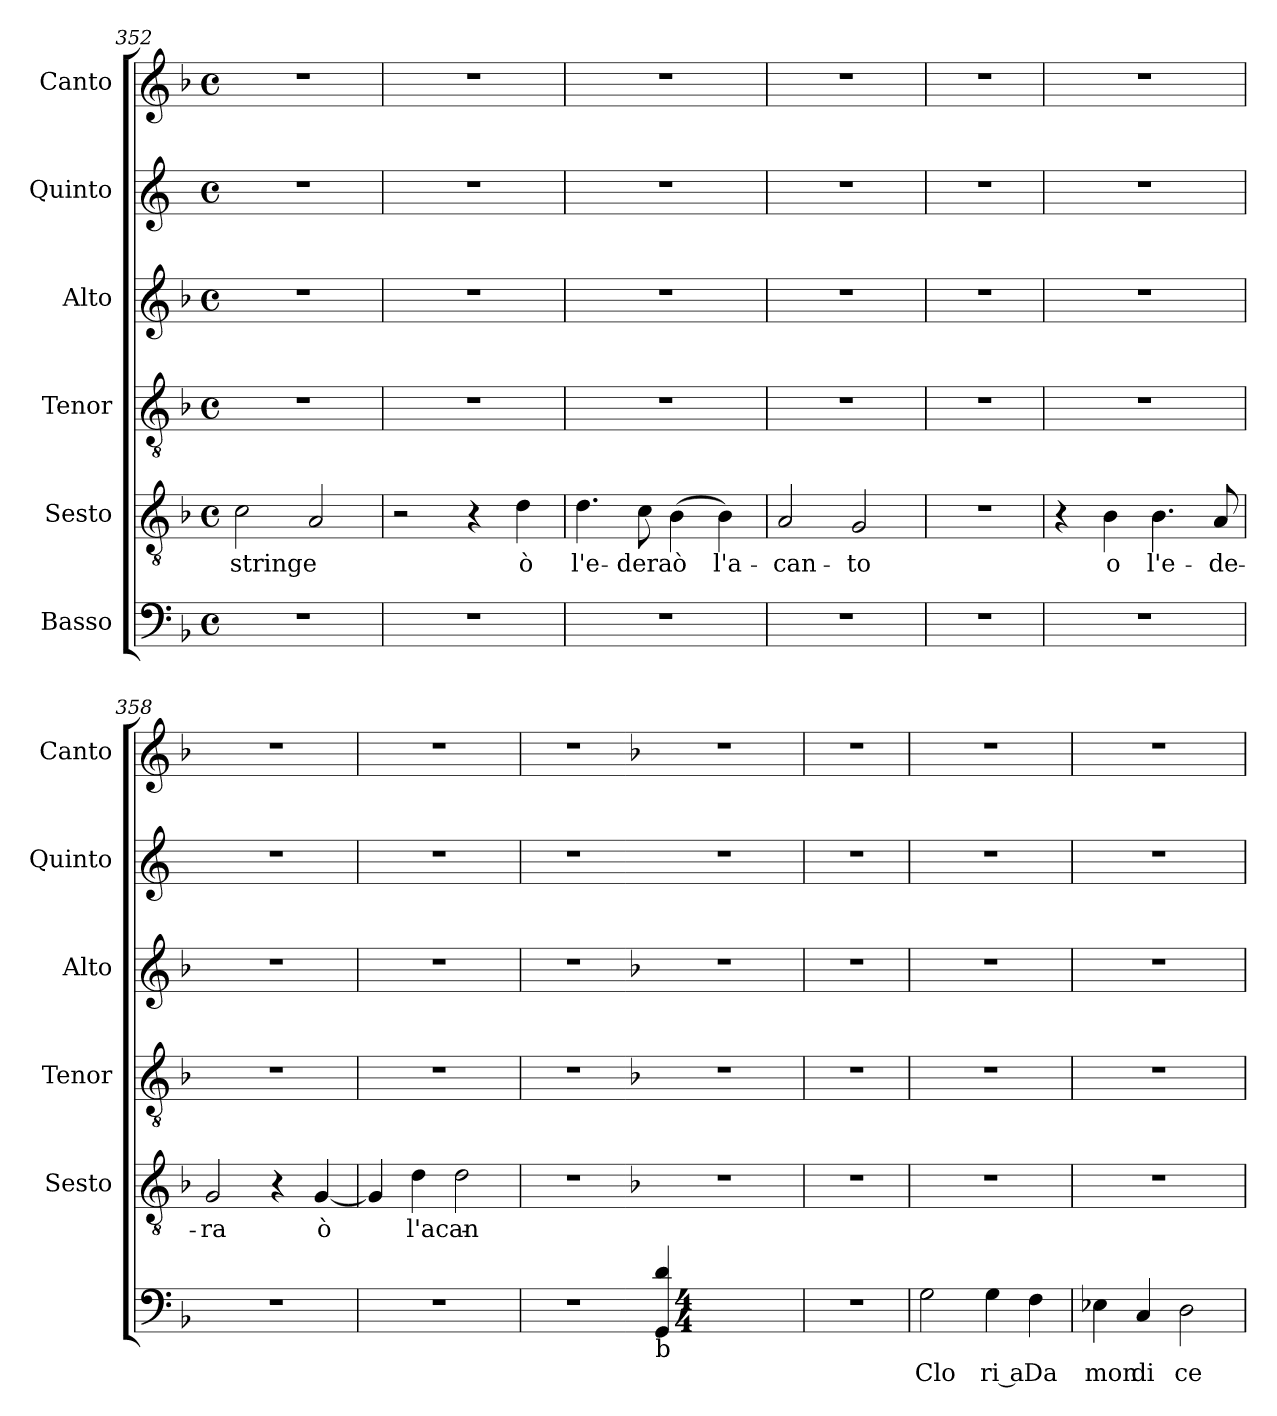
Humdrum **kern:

**kern	**text	**kern	**text	**kern	**kern	**kern	**kern
*part6	*part6	*part5	*part5	*part4	*part3	*part2	*part1
*staff6	*staff6	*staff5	*staff5	*staff4	*staff3	*staff2	*staff1
*I"Basso	*	*I"Sesto	*	*I"Tenor	*I"Alto	*I"Quinto	*I"Canto
*	*	*I'Sesto	*	*I'Tenor	*I'Alto	*I'Quinto	*I'Canto
*clefF4	*	*clefGv2	*	*clefGv2	*clefG2	*clefG2	*clefG2
*k[b-]	*	*k[b-]	*	*k[b-]	*k[b-]	*k[]	*k[b-]
*F:	*	*F:	*	*F:	*F:	*C:	*F:
*M4/4	*	*M4/4	*	*M4/4	*M4/4	*M4/4	*M4/4
*met(c)	*	*met(c)	*	*met(c)	*met(c)	*met(c)	*met(c)
=352	=352	=352	=352	=352	=352	=352	=352
!	!	!	!LO:LY:b:cj	!	!	!	!
1r	.	2c\	stringe	1r	1r	1r	1r
.	.	2A/	.	.	.	.	.
=353	=353	=353	=353	=353	=353	=353	=353
1r	.	2r	.	1r	1r	1r	1r
.	.	4r	.	.	.	.	.
!	!	!	!LO:LY:b:cj	!	!	!	!
.	.	4d\	ò	.	.	.	.
=354	=354	=354	=354	=354	=354	=354	=354
!	!	!	!LO:LY:b:cj	!	!	!	!
1r	.	4.d\	l'e-	1r	1r	1r	1r
!	!	!	!LO:LY:b:cj	!	!	!	!
.	.	8c\	-dera	.	.	.	.
!	!	!	!LO:LY:b	!	!	!	!
.	.	(<4B-\	ò	.	.	.	.
!	!	!	!LO:LY:b:cj	!	!	!	!
.	.	4B-\)	l'a-	.	.	.	.
=355	=355	=355	=355	=355	=355	=355	=355
!	!	!	!LO:LY:b:cj	!	!	!	!
1r	.	2A/	-can-	1r	1r	1r	1r
!	!	!	!LO:LY:b:cj	!	!	!	!
.	.	2G/	-to	.	.	.	.
=356	=356	=356	=356	=356	=356	=356	=356
1r	.	1r	.	1r	1r	1r	1r
=357	=357	=357	=357	=357	=357	=357	=357
1r	.	4r	.	1r	1r	1r	1r
!	!	!	!LO:LY:b:cj	!	!	!	!
.	.	4B-\	o	.	.	.	.
!	!	!	!LO:LY:b:cj	!	!	!	!
.	.	4.B-\	l'e-	.	.	.	.
!	!	!	!LO:LY:b:cj	!	!	!	!
.	.	8A/	-de-	.	.	.	.
=358	=358	=358	=358	=358	=358	=358	=358
!	!	!	!LO:LY:b:cj	!	!	!	!
1r	.	2G/	-ra	1r	1r	1r	1r
.	.	4r	.	.	.	.	.
!	!	!	!LO:LY:b:cj	!	!	!	!
.	.	[<4G/	ò	.	.	.	.
=359	=359	=359	=359	=359	=359	=359	=359
1r	.	4G/]	.	1r	1r	1r	1r
!	!	!	!LO:LY:b	!	!	!	!
.	.	4d\	l'acan-	.	.	.	.
.	.	2d\	.	.	.	.	.
=360	=360	=360	=360	=360	=360	=360	=360
1r	.	1r	.	1r	1r	1r	1r
!!LO:PB:g=z
=361	=361	=361!	=361	=361	=361	=361	=361
*k[]	*	*	*	*	*	*	*
*C:	*	*	*	*	*	*	*
!LO:TX:b:t=b	!	!	!	!	!	!	!
4d/ 4GG/	.	1r	.	1r	1r	1r	1r
*M4/4	*	*	*	*	*	*	*
*met(c)	*	*	*	*	*	*	*
2.ryy	.	.	.	.	.	.	.
=362	=362	=362	=362	=362	=362	=362	=362
1r	.	1r	.	1r	1r	1r	1r
=363	=363	=363	=363	=363	=363	=363	=363
!	!LO:LY:b:cj	!	!	!	!	!	!
2G\	Clo	1r	.	1r	1r	1r	1r
!	!LO:LY:b:rj	!	!	!	!	!	!
4G\	ri a	.	.	.	.	.	.
!	!LO:LY:b:cj	!	!	!	!	!	!
4F\	Da	.	.	.	.	.	.
=364	=364	=364	=364	=364	=364	=364	=364
!	!LO:LY:b:cj	!	!	!	!	!	!
4E-X\	mon	1r	.	1r	1r	1r	1r
!	!LO:LY:b:cj	!	!	!	!	!	!
4C/	di	.	.	.	.	.	.
!	!LO:LY:b:cj	!	!	!	!	!	!
2D\	ce	.	.	.	.	.	.
=	=	=	=	=	=	=	=
*-	*-	*-	*-	*-	*-	*-	*-
